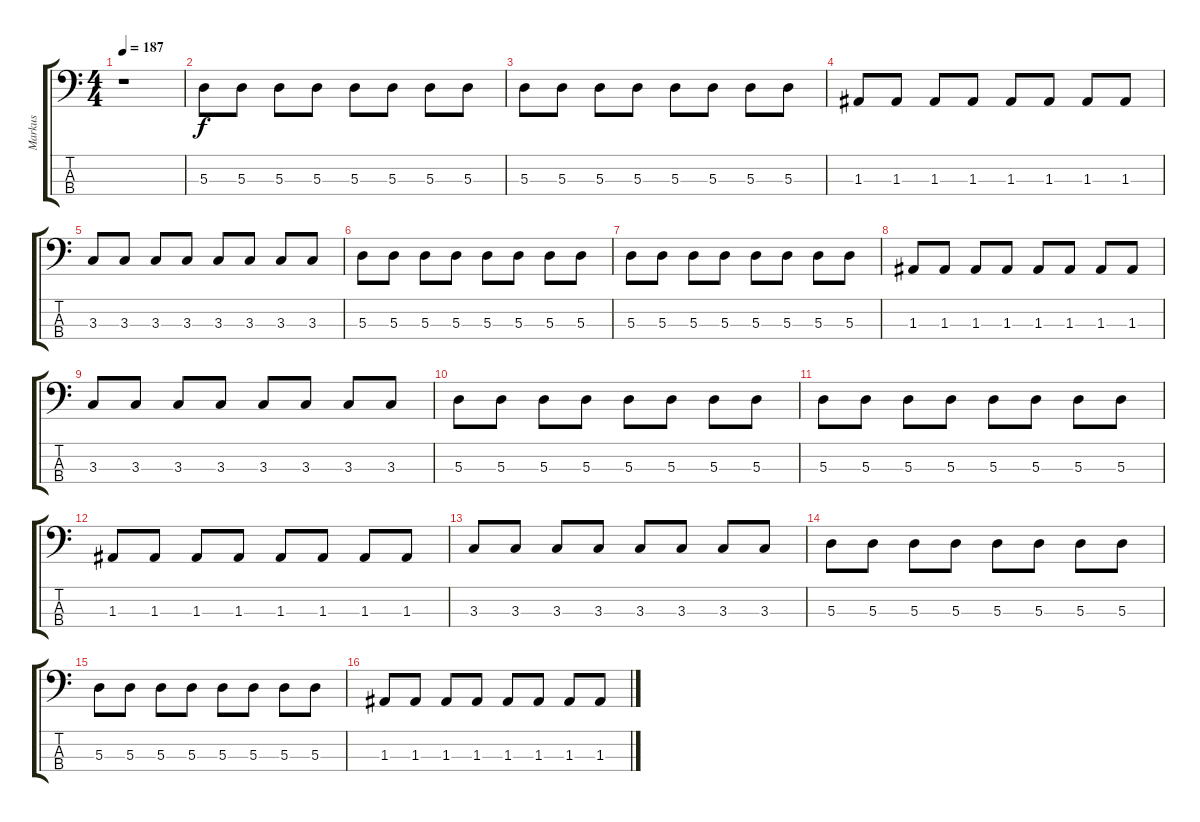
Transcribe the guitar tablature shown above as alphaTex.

\track ("Markus" "Markus") {instrument electricbassfinger}
\staff {score tabs}
\tuning (G2 D2 A1 E1) {hide}
\ts (4 4)
\tempo 187
\clef f4
\ks c
r.1{dy f instrument electricbassfinger} |
5.3.8 5.3.8 5.3.8 5.3.8 5.3.8 5.3.8 5.3.8 5.3.8 |
5.3.8 5.3.8 5.3.8 5.3.8 5.3.8 5.3.8 5.3.8 5.3.8 |
1.3.8 1.3.8 1.3.8 1.3.8 1.3.8 1.3.8 1.3.8 1.3.8 |
3.3.8 3.3.8 3.3.8 3.3.8 3.3.8 3.3.8 3.3.8 3.3.8 |
5.3.8 5.3.8 5.3.8 5.3.8 5.3.8 5.3.8 5.3.8 5.3.8 |
5.3.8 5.3.8 5.3.8 5.3.8 5.3.8 5.3.8 5.3.8 5.3.8 |
1.3.8 1.3.8 1.3.8 1.3.8 1.3.8 1.3.8 1.3.8 1.3.8 |
3.3.8 3.3.8 3.3.8 3.3.8 3.3.8 3.3.8 3.3.8 3.3.8 |
5.3.8 5.3.8 5.3.8 5.3.8 5.3.8 5.3.8 5.3.8 5.3.8 |
5.3.8 5.3.8 5.3.8 5.3.8 5.3.8 5.3.8 5.3.8 5.3.8 |
1.3.8 1.3.8 1.3.8 1.3.8 1.3.8 1.3.8 1.3.8 1.3.8 |
3.3.8 3.3.8 3.3.8 3.3.8 3.3.8 3.3.8 3.3.8 3.3.8 |
5.3.8 5.3.8 5.3.8 5.3.8 5.3.8 5.3.8 5.3.8 5.3.8 |
5.3.8 5.3.8 5.3.8 5.3.8 5.3.8 5.3.8 5.3.8 5.3.8 |
1.3.8 1.3.8 1.3.8 1.3.8 1.3.8 1.3.8 1.3.8 1.3.8
